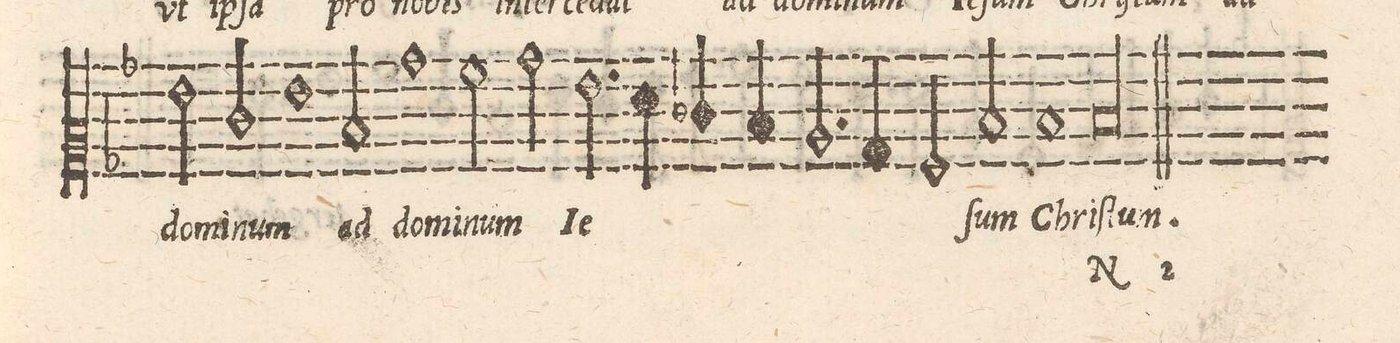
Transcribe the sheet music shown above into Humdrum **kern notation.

**kern	**text
*I"ALTVS	*
*clefC2	*
*k[b-]	*
*met(C|)	*
*M2/1	*
2g\	do-
2e/	-mi-
=51-	=51-
1g	-num
2d/	ad
1b-\	do-
=52-	=52-
2a\	-mi-
2b-\	-num
2.g\	Ie-
=53-	=53-
4f\	.
4e-X/	.
4d/	.
2.c/	.
4B-/	.
=54-	=54-
2A/	.
2d/	-ſum
1d	Chri-
=55-	=55-
0dl	-ſtum.
==	==
*-	*-
